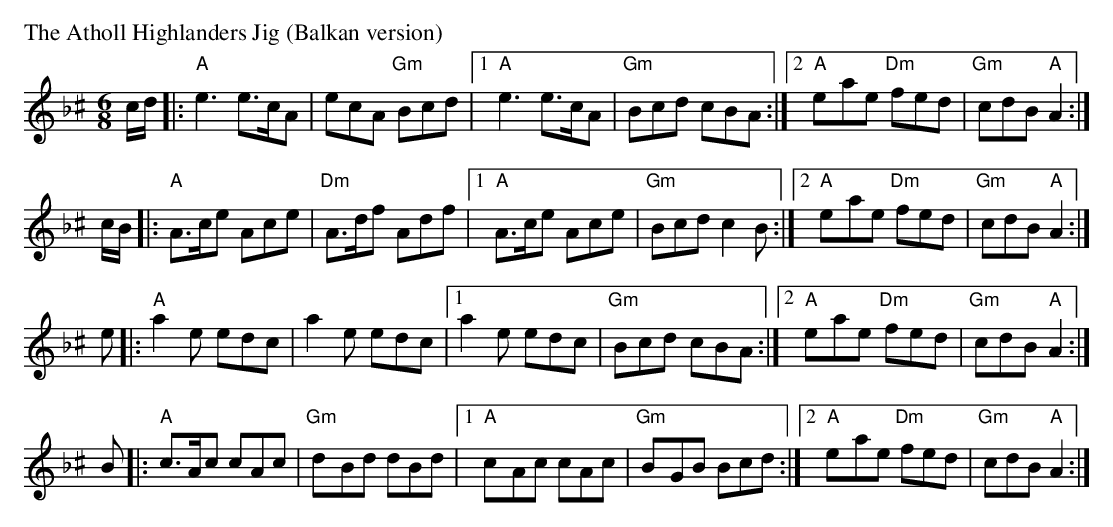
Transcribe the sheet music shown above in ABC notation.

X:1
P: The Atholl Highlanders Jig (Balkan version)
M: 6/8
L: 1/8
K: C
[K:F^c]\
c/d/ |: "A"e3 e>cA  | ecA "Gm"Bcd  |1 "A"e3 e>cA  | "Gm"Bcd cBA :|2 "A"e-ae "Dm"fed | "Gm"cdB "A"A2 :|
c/B/ |: "A"A>ce Ace | "Dm"A>df Adf |1 "A"A>ce Ace | "Gm"Bcd c2B :|2 "A"e-ae "Dm"fed | "Gm"cdB "A"A2 :|
 e   |: "A"a2e edc  | a2e edc     |1  a2e edc    | "Gm"Bcd cBA :|2 "A"e-ae "Dm"fed | "Gm"cdB "A"A2 :|
 B   |: "A"c>Ac cAc | "Gm"d-Bd dBd |1 "A"c-Ac cAc | "Gm"B-GB Bcd :|2 "A"e-ae "Dm"fed | "Gm"cdB "A"A2 :|
